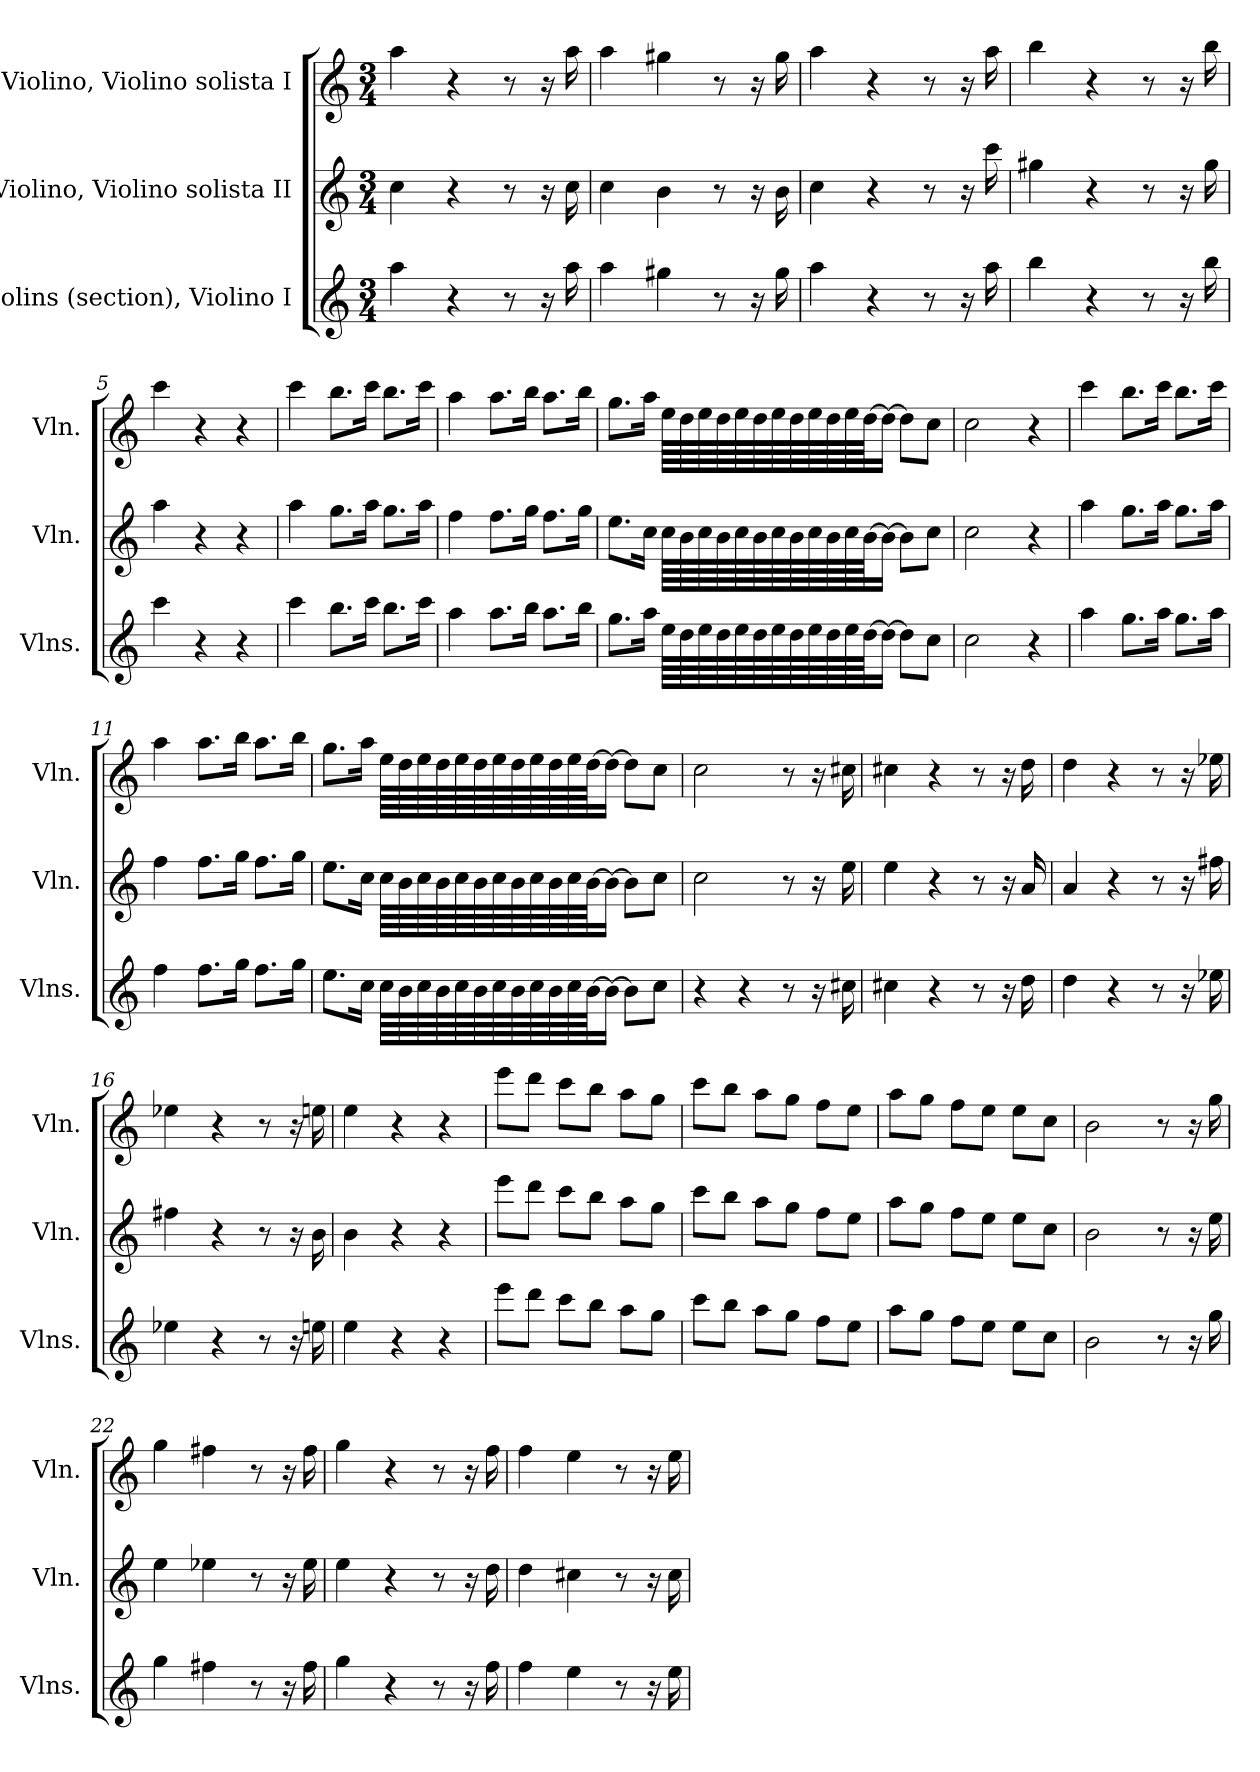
**kern	**kern	**kern
*part3	*part2	*part1
*staff3	*staff2	*staff1
*I"Violins (section), Violino I	*I"Violino, Violino solista II	*I"Violino, Violino solista I
*I'Vlns.	*I'Vln.	*I'Vln.
*clefG2	*clefG2	*clefG2
*k[]	*k[]	*k[]
*M3/4	*M3/4	*M3/4
=1	=1	=1
4aa\	4cc\	4aa\
4r	4r	4r
8r	8r	8r
16r	16r	16r
16aa\	16cc\	16aa\
=2	=2	=2
4aa\	4cc\	4aa\
4gg#X\	4b\	4gg#X\
8r	8r	8r
16r	16r	16r
16gg#\	16b\	16gg#\
=3	=3	=3
4aa\	4cc\	4aa\
4r	4r	4r
8r	8r	8r
16r	16r	16r
16aa\	16ccc\	16aa\
=4	=4	=4
4bb\	4gg#X\	4bb\
4r	4r	4r
8r	8r	8r
16r	16r	16r
16bb\	16gg#\	16bb\
!!LO:LB:g=z
=5	=5	=5
4ccc\	4aa\	4ccc\
4r	4r	4r
4r	4r	4r
=6	=6	=6
4ccc\	4aa\	4ccc\
8.bb\L	8.gg\L	8.bb\L
16ccc\Jk	16aa\Jk	16ccc\Jk
8.bb\L	8.gg\L	8.bb\L
16ccc\Jk	16aa\Jk	16ccc\Jk
=7	=7	=7
4aa\	4ff\	4aa\
8.aa\L	8.ff\L	8.aa\L
16bb\Jk	16gg\Jk	16bb\Jk
8.aa\L	8.ff\L	8.aa\L
16bb\Jk	16gg\Jk	16bb\Jk
!!LO:LB:g=z
=8	=8	=8
8.gg\L	8.ee\L	8.gg\L
16aa\Jk	16cc\Jk	16aa\Jk
64ee\LLLL	64cc\LLLL	64ee\LLLL
64dd\	64b\	64dd\
64ee\	64cc\	64ee\
64dd\	64b\	64dd\
64ee\	64cc\	64ee\
64dd\	64b\	64dd\
64ee\	64cc\	64ee\
64dd\	64b\	64dd\
64ee\	64cc\	64ee\
64dd\	64b\	64dd\
64ee\	64cc\	64ee\
[64dd\JJ	[64b\JJ	[64dd\JJ
16dd\JJ_	16b\JJ_	16dd\JJ_
8dd\L]	8b\L]	8dd\L]
8cc\J	8cc\J	8cc\J
=9	=9	=9
2cc\	2cc\	2cc\
4r	4r	4r
=10	=10	=10
4aa\	4aa\	4ccc\
8.gg\L	8.gg\L	8.bb\L
16aa\Jk	16aa\Jk	16ccc\Jk
8.gg\L	8.gg\L	8.bb\L
16aa\Jk	16aa\Jk	16ccc\Jk
!!LO:LB:g=z
=11	=11	=11
4ff\	4ff\	4aa\
8.ff\L	8.ff\L	8.aa\L
16gg\Jk	16gg\Jk	16bb\Jk
8.ff\L	8.ff\L	8.aa\L
16gg\Jk	16gg\Jk	16bb\Jk
=12	=12	=12
8.ee\L	8.ee\L	8.gg\L
16cc\Jk	16cc\Jk	16aa\Jk
64cc\LLLL	64cc\LLLL	64ee\LLLL
64b\	64b\	64dd\
64cc\	64cc\	64ee\
64b\	64b\	64dd\
64cc\	64cc\	64ee\
64b\	64b\	64dd\
64cc\	64cc\	64ee\
64b\	64b\	64dd\
64cc\	64cc\	64ee\
64b\	64b\	64dd\
64cc\	64cc\	64ee\
[64b\JJ	[64b\JJ	[64dd\JJ
16b\JJ_	16b\JJ_	16dd\JJ_
8b\L]	8b\L]	8dd\L]
8cc\J	8cc\J	8cc\J
=13	=13	=13
4r	2cc\	2cc\
4r	.	.
8r	8r	8r
16r	16r	16r
16cc#X\	16ee\	16cc#X\
!!LO:LB:g=z
=14	=14	=14
4cc#X\	4ee\	4cc#X\
4r	4r	4r
8r	8r	8r
16r	16r	16r
16dd\	16a/	16dd\
=15	=15	=15
4dd\	4a/	4dd\
4r	4r	4r
8r	8r	8r
16r	16r	16r
16ee-X\	16ff#X\	16ee-X\
=16	=16	=16
4ee-X\	4ff#X\	4ee-X\
4r	4r	4r
8r	8r	8r
16r	16r	16r
16een\	16b\	16een\
=17	=17	=17
4ee\	4b\	4ee\
4r	4r	4r
4r	4r	4r
=18	=18	=18
8eee\L	8eee\L	8eee\L
8ddd\J	8ddd\J	8ddd\J
8ccc\L	8ccc\L	8ccc\L
8bb\J	8bb\J	8bb\J
8aa\L	8aa\L	8aa\L
8gg\J	8gg\J	8gg\J
!!LO:PB:g=z
=19	=19	=19
8ccc\L	8ccc\L	8ccc\L
8bb\J	8bb\J	8bb\J
8aa\L	8aa\L	8aa\L
8gg\J	8gg\J	8gg\J
8ff\L	8ff\L	8ff\L
8ee\J	8ee\J	8ee\J
=20	=20	=20
8aa\L	8aa\L	8aa\L
8gg\J	8gg\J	8gg\J
8ff\L	8ff\L	8ff\L
8ee\J	8ee\J	8ee\J
8ee\L	8ee\L	8ee\L
8cc\J	8cc\J	8cc\J
=21	=21	=21
2b\	2b\	2b\
8r	8r	8r
16r	16r	16r
16gg\	16ee\	16gg\
=22	=22	=22
4gg\	4ee\	4gg\
4ff#X\	4ee-X\	4ff#X\
8r	8r	8r
16r	16r	16r
16ff#\	16ee-\	16ff#\
=23	=23	=23
4gg\	4ee\	4gg\
4r	4r	4r
8r	8r	8r
16r	16r	16r
16ff\	16dd\	16ff\
!!LO:LB:g=z
=24	=24	=24
4ff\	4dd\	4ff\
4ee\	4cc#X\	4ee\
8r	8r	8r
16r	16r	16r
16ee\	16cc#\	16ee\
=	=	=
*-	*-	*-
